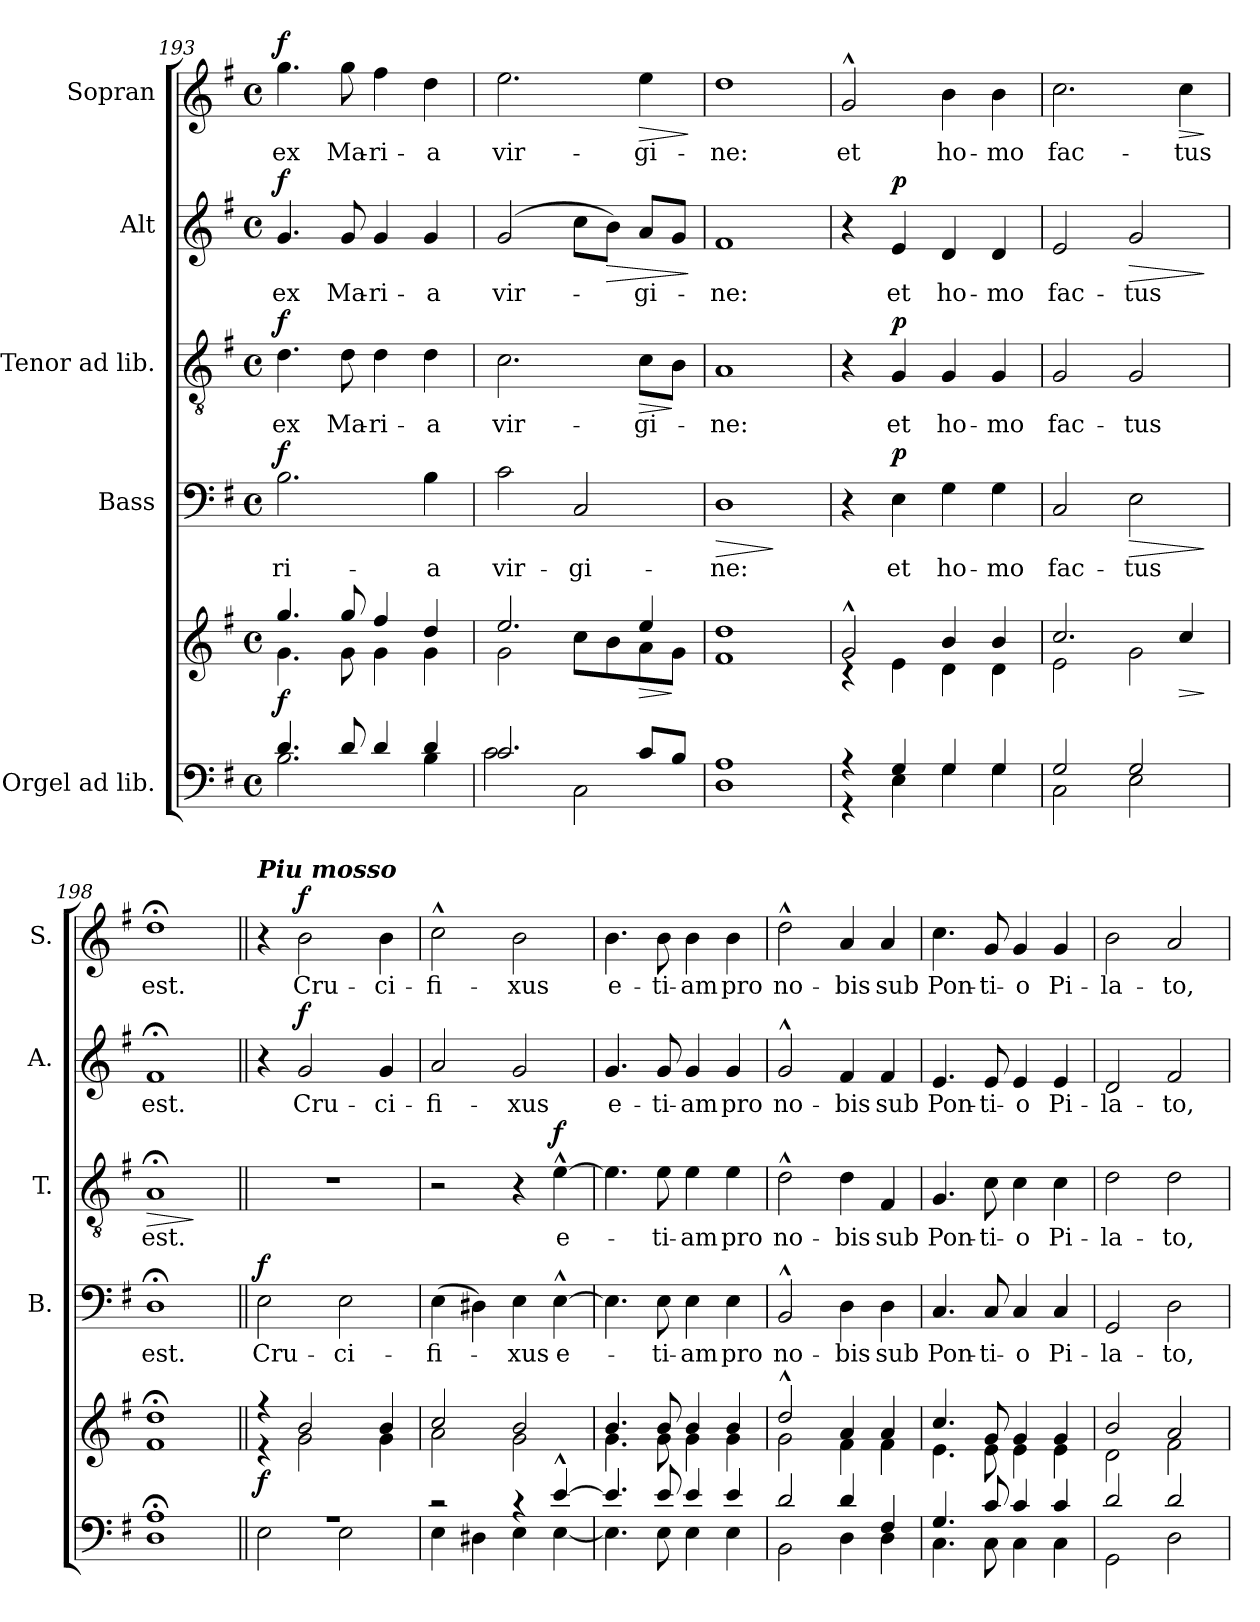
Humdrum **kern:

**kern	**kern	**dynam	**kern	**text	**dynam	**kern	**text	**dynam	**kern	**text	**dynam	**kern	**text	**dynam
*part5	*part5	*part5	*part4	*part4	*part4	*part3	*part3	*part3	*part2	*part2	*part2	*part1	*part1	*part1
*staff6	*staff5	*staff5/6	*staff4	*staff4	*staff4	*staff3	*staff3	*staff3	*staff2	*staff2	*staff2	*staff1	*staff1	*staff1
*I"Orgel ad lib.	*	*	*I"Bass	*	*	*I"Tenor ad lib.	*	*	*I"Alt	*	*	*I"Sopran	*	*
*	*	*	*I'B.	*	*	*I'T.	*	*	*I'A.	*	*	*I'S.	*	*
*clefF4	*clefG2	*	*clefF4	*	*	*clefGv2	*	*	*clefG2	*	*	*clefG2	*	*
*k[f#]	*k[f#]	*	*k[f#]	*	*	*k[f#]	*	*	*k[f#]	*	*	*k[f#]	*	*
*G:	*G:	*	*G:	*	*	*G:	*	*	*G:	*	*	*G:	*	*
*M4/4	*M4/4	*	*M4/4	*	*	*M4/4	*	*	*M4/4	*	*	*M4/4	*	*
*met(c)	*met(c)	*	*met(c)	*	*	*met(c)	*	*	*met(c)	*	*	*met(c)	*	*
=193	=193	=193	=193	=193	=193	=193	=193	=193	=193	=193	=193	=193	=193	=193
*^	*^	*	*	*	*	*	*	*	*	*	*	*	*	*
!	!	!	!	!LO:DY:b	!	!LO:LY:b	!LO:DY:a	!	!LO:LY:b	!LO:DY:a	!	!LO:LY:b	!LO:DY:a	!	!LO:LY:b	!LO:DY:a
4.d/	2.B\	4.gg/	4.g\	f	2.B\	-ri-	f	4.d\	ex	f	4.g/	ex	f	4.gg\	ex	f
!	!	!	!	!	!	!	!	!	!LO:LY:b	!	!	!LO:LY:b	!	!	!LO:LY:b	!
8d/	.	8gg/	8g\	.	.	.	.	8d\	Ma-	.	8g/	Ma-	.	8gg\	Ma-	.
!	!	!	!	!	!	!	!	!	!LO:LY:b	!	!	!LO:LY:b	!	!	!LO:LY:b	!
4d/	.	4ff#/	4g\	.	.	.	.	4d\	-ri-	.	4g/	-ri-	.	4ff#\	-ri-	.
!	!	!	!	!	!	!LO:LY:b	!	!	!LO:LY:b	!	!	!LO:LY:b	!	!	!LO:LY:b	!
4d/	4B\	4dd/	4g\	.	4B\	-a	.	4d\	-a	.	4g/	-a	.	4dd\	-a	.
=194	=194	=194	=194	=194	=194	=194	=194	=194	=194	=194	=194	=194	=194	=194	=194	=194
!	!	!	!	!	!	!LO:LY:b	!	!	!LO:LY:b	!	!	!LO:LY:b	!	!	!LO:LY:b	!
2.c/	2c\	2.ee/	2g\	.	2c\	vir-	.	2.c\	vir-	.	(2g/	vir-	.	2.ee\	vir-	.
!	!	!	!	!	!	!LO:LY:b	!	!	!	!	!	!	!	!	!	!
.	2C\	.	8cc\L	.	2C/	-gi-	.	.	.	.	8cc\L	.	.	.	.	.
!	!	!	!	!	!	!	!	!	!	!	!	!	!LO:HP:b	!	!	!
.	.	.	8b\	.	.	.	.	.	.	.	8b\J)	.	>	.	.	.
!	!	!	!	!LO:HP:b	!	!	!	!	!LO:LY:b	!LO:HP:b	!	!LO:LY:b	!	!	!LO:LY:b	!LO:HP:b
8c/L	.	4ee/	8a\	>	.	.	.	8c\L	-gi-	>	8a/L	-gi-	.	4ee\	-gi-	>
8B/J	.	.	8g\J	]	.	.	.	8B\J	.	]	8g/J	.	.	.	.	.
*v	*v	*	*	*	*	*	*	*	*	*	*	*	*	*	*	*
*	*v	*v	*	*	*	*	*	*	*	*	*	*	*	*	*
.	.	.	.	.	.	.	.	.	.	.	]	.	.	]
=195	=195	=195	=195	=195	=195	=195	=195	=195	=195	=195	=195	=195	=195	=195
*^	*^	*	*	*	*	*	*	*	*	*	*	*	*	*
!	!	!	!	!	!	!LO:LY:b	!LO:HP:b	!	!LO:LY:b	!	!	!LO:LY:b	!	!	!LO:LY:b	!
1A	1D	1dd	1f#	.	1D	-ne:	>	1A	-ne:	.	1f#	-ne:	.	1dd	-ne:	.
*v	*v	*	*	*	*	*	*	*	*	*	*	*	*	*	*	*
*	*v	*v	*	*	*	*	*	*	*	*	*	*	*	*	*
.	.	.	.	.	]	.	.	.	.	.	.	.	.	.
=196	=196	=196	=196	=196	=196	=196	=196	=196	=196	=196	=196	=196	=196	=196
*^	*^	*	*	*	*	*	*	*	*	*	*	*	*	*
!	!	!	!	!	!	!	!	!	!	!	!	!	!	!	!LO:LY:b	!
4r	4r	2g^^>/	4rB	.	4r	.	.	4r	.	.	4r	.	.	2g^^>/	et	.
!	!	!	!	!	!	!LO:LY:b	!LO:DY:a	!	!LO:LY:b	!LO:DY:a	!	!LO:LY:b	!LO:DY:a	!	!	!
4G/	4E\	.	4e\	.	4E\	et	p	4G/	et	p	4e/	et	p	.	.	.
!	!	!	!	!	!	!LO:LY:b	!	!	!LO:LY:b	!	!	!LO:LY:b	!	!	!LO:LY:b	!
4G/	4G\	4b/	4d\	.	4G\	ho-	.	4G/	ho-	.	4d/	ho-	.	4b\	ho-	.
!	!	!	!	!	!	!LO:LY:b	!	!	!LO:LY:b	!	!	!LO:LY:b	!	!	!LO:LY:b	!
4G/	4G\	4b/	4d\	.	4G\	-mo	.	4G/	-mo	.	4d/	-mo	.	4b\	-mo	.
=197	=197	=197	=197	=197	=197	=197	=197	=197	=197	=197	=197	=197	=197	=197	=197	=197
!	!	!	!	!	!	!LO:LY:b	!	!	!LO:LY:b	!	!	!LO:LY:b	!	!	!LO:LY:b	!
2G/	2C\	2.cc/	2e\	.	2C/	fac-	.	2G/	fac-	.	2e/	fac-	.	2.cc\	fac-	.
!	!	!	!	!	!	!LO:LY:b	!LO:HP:b	!	!LO:LY:b	!	!	!LO:LY:b	!LO:HP:b	!	!	!
2G/	2E\	.	2g\	.	2E\	-tus	>	2G/	-tus	.	2g/	-tus	>	.	.	.
!	!	!	!	!LO:HP:b	!	!	!	!	!	!	!	!	!	!	!LO:LY:b	!LO:HP:b
.	.	4cc/	.	>	.	.	.	.	.	.	.	.	.	4cc\	-tus	>
*v	*v	*	*	*	*	*	*	*	*	*	*	*	*	*	*	*
*	*v	*v	*	*	*	*	*	*	*	*	*	*	*	*	*
.	.	]	.	.	]	.	.	.	.	.	]	.	.	]
!!LO:PB:g=z
=198	=198	=198	=198	=198	=198	=198	=198	=198	=198	=198	=198	=198	=198	=198
*^	*^	*	*	*	*	*	*	*	*	*	*	*	*	*
!	!	!	!	!	!	!LO:LY:b	!	!	!LO:LY:b	!LO:HP:b	!	!LO:LY:b	!	!	!LO:LY:b	!
1A;<	1D	1dd;<	1f#	.	1D;<	est.	.	1A;<	est.	>	1f#;<	est.	.	1dd;<	est.	.
*v	*v	*	*	*	*	*	*	*	*	*	*	*	*	*	*	*
*	*v	*v	*	*	*	*	*	*	*	*	*	*	*	*	*
.	.	.	.	.	.	.	.	]	.	.	.	.	.	.
=199||	=199||	=199||	=199||	=199||	=199||	=199||	=199||	=199||	=199||	=199||	=199||	=199||	=199||	=199||
*^	*^	*	*	*	*	*	*	*	*	*	*	*	*	*
!	!	!	!	!	!	!	!	!	!	!	!	!	!	!LO:TX:a:Bi:t=Piu mosso	!	!
!	!	!	!	!LO:DY:b	!	!LO:LY:b	!LO:DY:a	!	!	!	!	!	!	!	!	!
1rB	2E\	4r	4r	f	2E\	Cru-	f	1r	.	.	4r	.	.	4r	.	.
!	!	!	!	!	!	!	!	!	!	!	!	!LO:LY:b	!LO:DY:a	!	!LO:LY:b	!LO:DY:a
.	.	2b/	2g\	.	.	.	.	.	.	.	2g/	Cru-	f	2b\	Cru-	f
!	!	!	!	!	!	!LO:LY:b	!	!	!	!	!	!	!	!	!	!
.	2E\	.	.	.	2E\	-ci-	.	.	.	.	.	.	.	.	.	.
!	!	!	!	!	!	!	!	!	!	!	!	!LO:LY:b	!	!	!LO:LY:b	!
.	.	4b/	4g\	.	.	.	.	.	.	.	4g/	-ci-	.	4b\	-ci-	.
=200	=200	=200	=200	=200	=200	=200	=200	=200	=200	=200	=200	=200	=200	=200	=200	=200
!	!	!	!	!	!	!LO:LY:b	!	!	!	!	!	!LO:LY:b	!	!	!LO:LY:b	!
2rc	4E\	2cc/	2a\	.	(>4E\	-fi-	.	2r	.	.	2a/	-fi-	.	2cc^^>\	-fi-	.
.	4D#X\	.	.	.	4D#X\)	.	.	.	.	.	.	.	.	.	.	.
!	!	!	!	!	!	!LO:LY:b	!	!	!	!	!	!LO:LY:b	!	!	!LO:LY:b	!
4rc	4E\	2b/	2g\	.	4E\	-xus	.	4r	.	.	2g/	-xus	.	2b\	-xus	.
!	!	!	!	!	!	!LO:LY:b	!	!	!LO:LY:b	!LO:DY:a	!	!	!	!	!	!
[>4e^^>/	[<4E\	.	.	.	[4E^^>\	e-	.	[4e^^>\	e-	f	.	.	.	.	.	.
=201	=201	=201	=201	=201	=201	=201	=201	=201	=201	=201	=201	=201	=201	=201	=201	=201
!	!	!	!	!	!	!	!	!	!	!	!	!LO:LY:b	!	!	!LO:LY:b	!
4.e/]	4.E\]	4.b/	4.g\	.	4.E\]	.	.	4.e\]	.	.	4.g/	e-	.	4.b\	e-	.
!	!	!	!	!	!	!LO:LY:b	!	!	!LO:LY:b	!	!	!LO:LY:b	!	!	!LO:LY:b	!
8e/	8E\	8b/	8g\	.	8E\	-ti-	.	8e\	-ti-	.	8g/	-ti-	.	8b\	-ti-	.
!	!	!	!	!	!	!LO:LY:b	!	!	!LO:LY:b	!	!	!LO:LY:b	!	!	!LO:LY:b	!
4e/	4E\	4b/	4g\	.	4E\	-am	.	4e\	-am	.	4g/	-am	.	4b\	-am	.
!	!	!	!	!	!	!LO:LY:b	!	!	!LO:LY:b	!	!	!LO:LY:b	!	!	!LO:LY:b	!
4e/	4E\	4b/	4g\	.	4E\	pro	.	4e\	pro	.	4g/	pro	.	4b\	pro	.
=202	=202	=202	=202	=202	=202	=202	=202	=202	=202	=202	=202	=202	=202	=202	=202	=202
!	!	!	!	!	!	!LO:LY:b	!	!	!LO:LY:b	!	!	!LO:LY:b	!	!	!LO:LY:b	!
2d/	2BB\	2dd^^>/	2g\	.	2BB^^>/	no-	.	2d^^>\	no-	.	2g^^>/	no-	.	2dd^^>\	no-	.
!	!	!	!	!	!	!LO:LY:b	!	!	!LO:LY:b	!	!	!LO:LY:b	!	!	!LO:LY:b	!
4d/	4D\	4a/	4f#\	.	4D\	-bis	.	4d\	-bis	.	4f#/	-bis	.	4a/	-bis	.
!	!	!	!	!	!	!LO:LY:b	!	!	!LO:LY:b	!	!	!LO:LY:b	!	!	!LO:LY:b	!
4F#/	4D\	4a/	4f#\	.	4D\	sub	.	4F#/	sub	.	4f#/	sub	.	4a/	sub	.
=203	=203	=203	=203	=203	=203	=203	=203	=203	=203	=203	=203	=203	=203	=203	=203	=203
!	!	!	!	!	!	!LO:LY:b	!	!	!LO:LY:b	!	!	!LO:LY:b	!	!	!LO:LY:b	!
4.G/	4.C\	4.cc/	4.e\	.	4.C/	Pon-	.	4.G/	Pon-	.	4.e/	Pon-	.	4.cc\	Pon-	.
!	!	!	!	!	!	!LO:LY:b	!	!	!LO:LY:b	!	!	!LO:LY:b	!	!	!LO:LY:b	!
8c/	8C\	8g/	8e\	.	8C/	-ti-	.	8c\	-ti-	.	8e/	-ti-	.	8g/	-ti-	.
!	!	!	!	!	!	!LO:LY:b	!	!	!LO:LY:b	!	!	!LO:LY:b	!	!	!LO:LY:b	!
4c/	4C\	4g/	4e\	.	4C/	-o	.	4c\	-o	.	4e/	-o	.	4g/	-o	.
!	!	!	!	!	!	!LO:LY:b	!	!	!LO:LY:b	!	!	!LO:LY:b	!	!	!LO:LY:b	!
4c/	4C\	4g/	4e\	.	4C/	Pi-	.	4c\	Pi-	.	4e/	Pi-	.	4g/	Pi-	.
!!LO:LB:g=z
=204	=204	=204	=204	=204	=204	=204	=204	=204	=204	=204	=204	=204	=204	=204	=204	=204
!	!	!	!	!	!	!LO:LY:b	!	!	!LO:LY:b	!	!	!LO:LY:b	!	!	!LO:LY:b	!
2d/	2GG\	2b/	2d\	.	2GG/	-la-	.	2d\	-la-	.	2d/	-la-	.	2b\	-la-	.
!	!	!	!	!	!	!LO:LY:b	!	!	!LO:LY:b	!	!	!LO:LY:b	!	!	!LO:LY:b	!
2d/	2D\	2a/	2f#\	.	2D\	-to,	.	2d\	-to,	.	2f#/	-to,	.	2a/	-to,	.
*v	*v	*	*	*	*	*	*	*	*	*	*	*	*	*	*	*
*	*v	*v	*	*	*	*	*	*	*	*	*	*	*	*	*
=	=	=	=	=	=	=	=	=	=	=	=	=	=	=
*-	*-	*-	*-	*-	*-	*-	*-	*-	*-	*-	*-	*-	*-	*-
